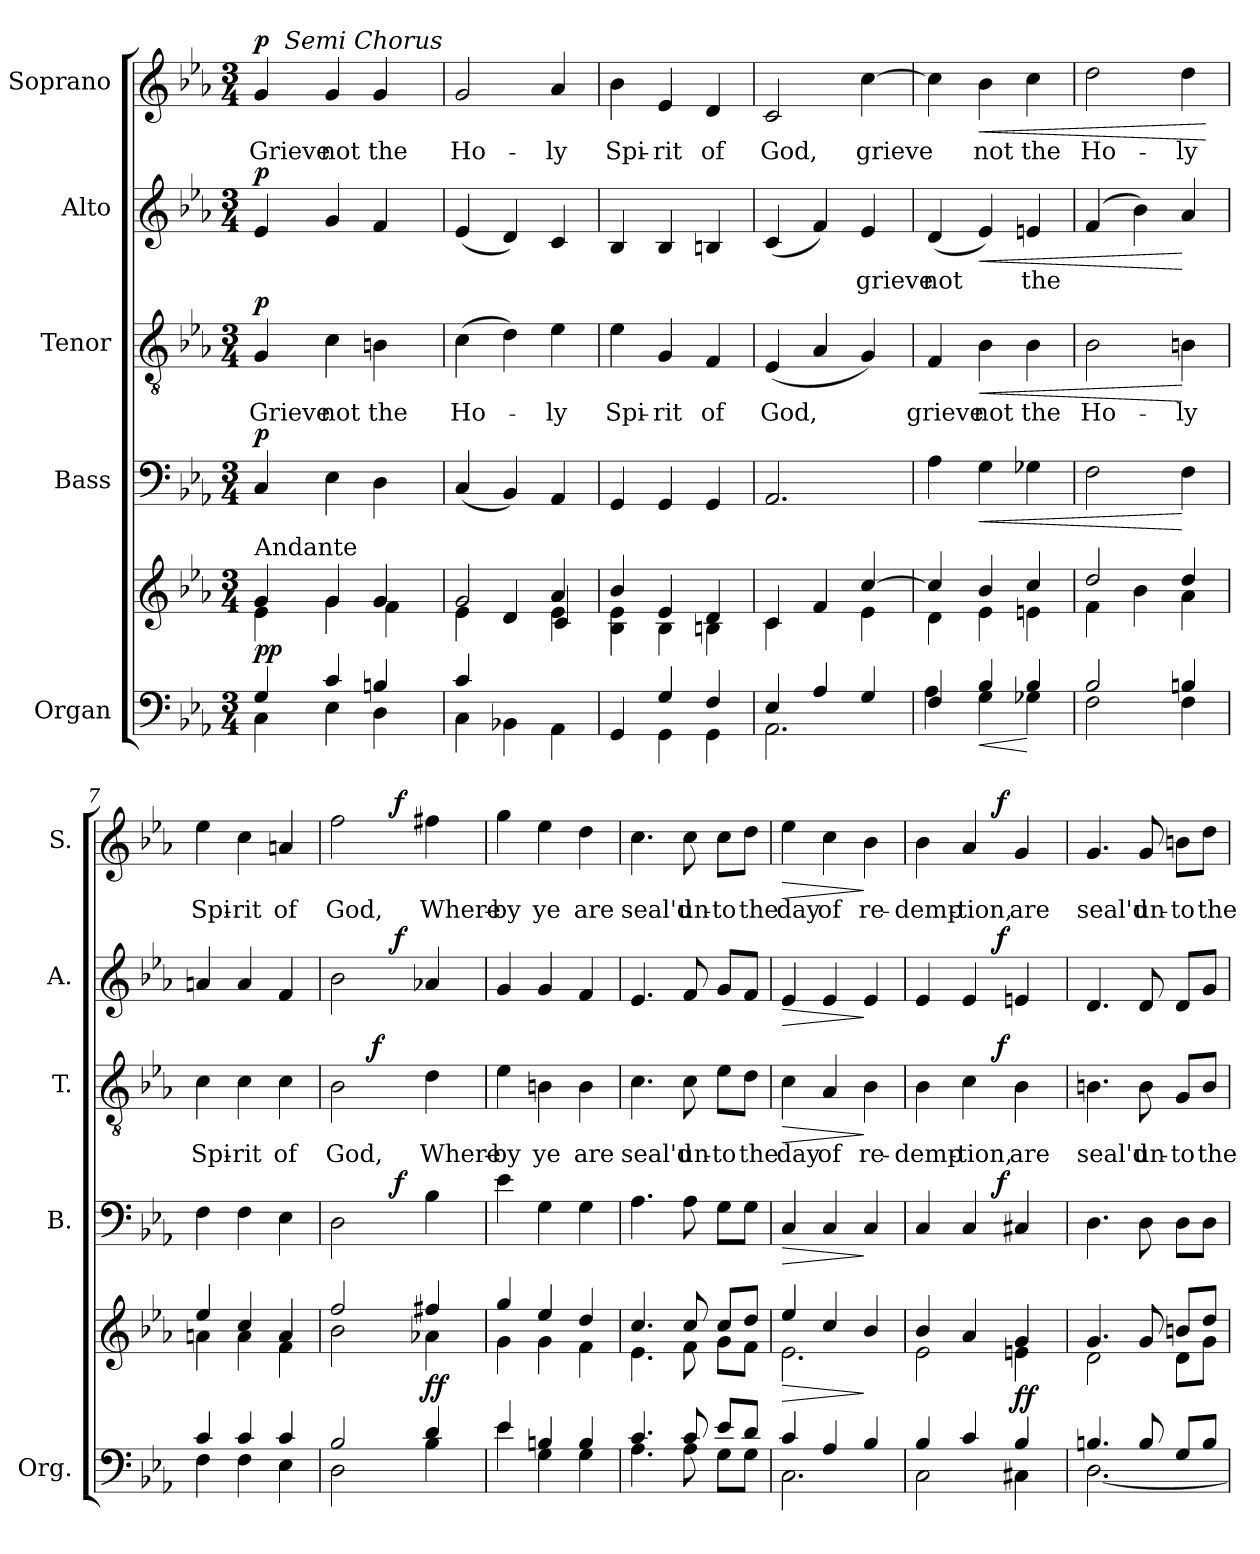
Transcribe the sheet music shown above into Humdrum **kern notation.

**kern	**kern	**dynam	**kern	**dynam	**kern	**text	**dynam	**kern	**text	**dynam	**kern	**text	**dynam
*part5	*part5	*part5	*part4	*part4	*part3	*part3	*part3	*part2	*part2	*part2	*part1	*part1	*part1
*staff6	*staff5	*staff5/6	*staff4	*staff4	*staff3	*staff3	*staff3	*staff2	*staff2	*staff2	*staff1	*staff1	*staff1
*I"Organ	*	*	*I"Bass	*	*I"Tenor	*	*	*I"Alto	*	*	*I"Soprano	*	*
*I'Org.	*	*	*I'B.	*	*I'T.	*	*	*I'A.	*	*	*I'S.	*	*
*clefF4	*clefG2	*	*clefF4	*	*clefGv2	*	*	*clefG2	*	*	*clefG2	*	*
*	*	*	*	*	*ITrd7c12	*	*	*	*	*	*	*	*
*k[b-e-a-]	*k[b-e-a-]	*	*k[b-e-a-]	*	*k[b-e-a-]	*	*	*k[b-e-a-]	*	*	*k[b-e-a-]	*	*
*E-:	*E-:	*	*E-:	*	*E-:	*	*	*E-:	*	*	*E-:	*	*
*M3/4	*M3/4	*	*M3/4	*	*M3/4	*	*	*M3/4	*	*	*M3/4	*	*
*MM80	*MM80	*	*MM80	*	*MM80	*	*	*MM80	*	*	*MM80	*	*
=1	=1	=1	=1	=1	=1	=1	=1	=1	=1	=1	=1	=1	=1
*^	*^	*	*	*	*	*	*	*	*	*	*	*	*
!	!	!	!	!	!	!	!	!	!	!	!	!	!LO:TX:a:t=Andante	!	!
!	!	!LO:TX:a:t=Andante	!	!	!	!	!	!	!	!	!	!	!	!	!
!	!	!	!	!LO:DY:a=2	!	!	!	!LO:LY:b	!	!	!	!	!	!LO:LY:b	!
!	!	!	!	!LO:DY:n=1:b	!	!LO:DY:a	!	!	!LO:DY:a	!	!	!LO:DY:a	!	!	!LO:DY:a
*	*	*	*	*	*	*	*	*	*	*	*	*	*^	*	*
4G/	4C\	4g/	4e-\	p p	4C/	p	4GG/	Grieve	p	4e-/	.	p	4g/	16.ryy	Grieve	p
!	!	!	!	!	!	!	!	!	!	!	!	!	!	!LO:TX:a:i:t=Semi Chorus	!	!
.	.	.	.	.	.	.	.	.	.	.	.	.	.	2ryy	.	.
!	!	!	!	!	!	!	!	!LO:LY:b	!	!	!	!	!	!	!LO:LY:b	!
4c/	4E-\	4g/	4g\	.	4E-\	.	4C\	not	.	4g/	.	.	4g/	.	not	.
!	!	!	!	!	!	!	!	!LO:LY:b	!	!	!	!	!	!	!LO:LY:b	!
4Bn/	4D\	4g/	4f\	.	4D\	.	4BBn\	the	.	4f/	.	.	4g/	.	the	.
.	.	.	.	.	.	.	.	.	.	.	.	.	.	8ryy	.	.
.	.	.	.	.	.	.	.	.	.	.	.	.	.	32ryy	.	.
=2	=2	=2	=2	=2	=2	=2	=2	=2	=2	=2	=2	=2	=2	=2	=2	=2
*	*	*	*^	*	*	*	*	*	*	*	*	*	*	*	*	*
!	!	!	!	!	!	!	!	!	!LO:LY:b	!	!	!	!	!	!	!LO:LY:b	!
*	*	*	*	*	*	*	*	*	*	*	*	*	*	*v	*v	*	*
4c/	4C\	2g/	4e-\	4ryy	.	(<4C/	.	(>4C\	Ho-	.	(<4e-/	.	.	2g/	Ho-	.
2ryy	4BB-X\	.	4d/	4d/	.	4BB-/)	.	4D\)	.	.	4d/)	.	.	.	.	.
!	!	!	!	!	!	!	!	!	!LO:LY:b	!	!	!	!	!	!LO:LY:b	!
.	4AA-\	4a-/	4e-\	4c/	.	4AA-/	.	4E-\	-ly	.	4c/	.	.	4a-/	-ly	.
=3	=3	=3	=3	=3	=3	=3	=3	=3	=3	=3	=3	=3	=3	=3	=3	=3
!	!	!	!	!	!	!	!	!	!LO:LY:b	!	!	!	!	!	!LO:LY:b	!
*	*	*	*v	*v	*	*	*	*	*	*	*	*	*	*	*	*
4ryy	4GG/	4b-/	4B-\ 4e-\	.	4GG/	.	4E-\	Spi-	.	4B-/	.	.	4b-\	Spi-	.
!	!	!	!	!	!	!	!	!LO:LY:b	!	!	!	!	!	!LO:LY:b	!
4G/	4GG\	4e-/	4B-\	.	4GG/	.	4GG/	-rit	.	4B-/	.	.	4e-/	-rit	.
!	!	!	!	!	!	!	!	!LO:LY:b	!	!	!	!	!	!LO:LY:b	!
4F/	4GG\	4d/	4Bn\	.	4GG/	.	4FF/	of	.	4Bn/	.	.	4d/	of	.
=4	=4	=4	=4	=4	=4	=4	=4	=4	=4	=4	=4	=4	=4	=4	=4
!	!	!	!	!	!	!	!	!LO:LY:b	!	!	!	!	!	!LO:LY:b	!
4E-/	2.AA-\	4c/	4c\	.	2.AA-/	.	(<4EE-/	God,	.	(<4c/	.	.	2c/	God,	.
4A-/	.	4ryy	4f/	.	.	.	4AA-/	.	.	4f/)	.	.	.	.	.
!	!	!	!	!	!	!	!	!	!	!	!LO:LY:b	!	!	!LO:LY:b	!
4G/	.	[>4cc/	4e-\	.	.	.	4GG/)	.	.	4e-/	grieve	.	[>4cc\	grieve	.
=5	=5	=5	=5	=5	=5	=5	=5	=5	=5	=5	=5	=5	=5	=5	=5
!	!	!	!	!	!	!	!	!LO:LY:b	!	!	!LO:LY:b	!	!	!	!
4F/	4A-\	4cc/]	4d\	.	4A-\	.	4FF/	grieve	.	(<4d/	not	.	4cc\]	.	.
!	!	!	!	!LO:HP:b=2	!	!	!	!	!	!	!	!	!	!	!
!	!	!	!	!LO:HP:n=1:b	!	!LO:HP:b	!	!LO:LY:b	!LO:HP:b	!	!	!LO:HP:b	!	!LO:LY:b	!LO:HP:b
4B-/	4G\	4b-/	4e-\	< <	4G\	<	4BB-\	not	<	4e-/)	.	<	4b-\	not	<
!	!	!	!	!	!	!	!	!LO:LY:b	!	!	!LO:LY:b	!	!	!LO:LY:b	!
4B-/	4G-X\	4cc/	4en\	[	4G-X\	.	4BB-\	the	.	4en/	the	.	4cc\	the	.
!!LO:PB:g=z
=6	=6	=6	=6	=6	=6	=6	=6	=6	=6	=6	=6	=6	=6	=6	=6
!	!	!	!	!	!	!	!	!LO:LY:b	!	!	!	!	!	!LO:LY:b	!
2B-/	2F\	2dd/	4f\	.	2F\	.	2BB-\	Ho-	.	(<4f/	.	.	2dd\	Ho-	.
.	.	.	4b-\	.	.	.	.	.	.	4b-\)	.	.	.	.	.
!	!	!	!	!	!	!	!	!LO:LY:b	!	!	!	!	!	!LO:LY:b	!
4Bn/	4F\	4dd/	4a-\	.	4F\	[	4BBn\	-ly	[	4a-/	.	[	4dd\	-ly	.
*v	*v	*	*	*	*	*	*	*	*	*	*	*	*	*	*
*	*v	*v	*	*	*	*	*	*	*	*	*	*	*	*
.	.	[	.	.	.	.	.	.	.	.	.	.	[
=7	=7	=7	=7	=7	=7	=7	=7	=7	=7	=7	=7	=7	=7
*^	*^	*	*	*	*	*	*	*	*	*	*	*	*
!	!	!	!	!	!	!	!	!LO:LY:b	!	!	!	!	!	!LO:LY:b	!
4c/	4F\	4ee-/	4an\	.	4F\	.	4C\	Spi-	.	4an/	.	.	4ee-\	Spi-	.
!	!	!	!	!	!	!	!	!LO:LY:b	!	!	!	!	!	!LO:LY:b	!
4c/	4F\	4cc/	4a\	.	4F\	.	4C\	-rit	.	4a/	.	.	4cc\	-rit	.
!	!	!	!	!	!	!	!	!LO:LY:b	!	!	!	!	!	!LO:LY:b	!
4c/	4E-\	4a/	4f\	.	4E-\	.	4C\	of	.	4f/	.	.	4an/	of	.
=8	=8	=8	=8	=8	=8	=8	=8	=8	=8	=8	=8	=8	=8	=8	=8
!	!	!	!	!	!	!	!	!LO:LY:b	!	!	!	!	!	!LO:LY:b	!
*	*	*	*	*	*^	*	*^	*	*	*^	*	*	*^	*	*
2B-/	2D\	2ff/	2b-\	.	2D\	4ryy	.	2BB-\	4ryy	God,	.	2b-\	4ryy	.	.	2ff\	4ryy	God,	.
!	!	!	!	!	!	!	!	!	!	!	!LO:DY:a	!	!	!	!	!	!	!	!
.	.	.	.	.	.	16.ryy	.	.	2ryy	.	f	.	16.ryy	.	.	.	16.ryy	.	.
!	!	!	!	!	!	!	!LO:DY:a	!	!	!	!	!	!	!	!LO:DY:a	!	!	!	!LO:DY:a
.	.	.	.	.	.	4ryy	f	.	.	.	.	.	4ryy	.	f	.	4ryy	.	f
!	!	!	!	!LO:DY:a=2	!	!	!	!	!	!LO:LY:b	!	!	!	!	!	!	!	!LO:LY:b	!
!	!	!	!	!LO:DY:n=1:b	!	!	!	!	!	!	!	!	!	!	!	!	!	!	!
4d/	4B-\	4ff#X/	4a-X\	f f	4B-\	.	.	4D\	.	Where-	.	4a-X/	.	.	.	4ff#X\	.	Where-	.
.	.	.	.	.	.	8ryy	.	.	.	.	.	.	8ryy	.	.	.	8ryy	.	.
.	.	.	.	.	.	32ryy	.	.	.	.	.	.	32ryy	.	.	.	32ryy	.	.
=9	=9	=9	=9	=9	=9	=9	=9	=9	=9	=9	=9	=9	=9	=9	=9	=9	=9	=9	=9
!	!	!	!	!	!	!	!	!	!	!LO:LY:b	!	!	!	!	!	!	!	!LO:LY:b	!
*	*	*	*	*	*v	*v	*	*	*	*	*	*v	*v	*	*	*v	*v	*	*
*	*	*	*	*	*	*	*v	*v	*	*	*	*	*	*	*	*
4e-/	4e-\	4gg/	4g\	.	4e-\	.	4E-\	-by	.	4g/	.	.	4gg\	-by	.
!	!	!	!	!	!	!	!	!LO:LY:b	!	!	!	!	!	!LO:LY:b	!
4Bn/	4G\	4ee-/	4g\	.	4G\	.	4BBn\	ye	.	4g/	.	.	4ee-\	ye	.
!	!	!	!	!	!	!	!	!LO:LY:b	!	!	!	!	!	!LO:LY:b	!
4B/	4G\	4dd/	4f\	.	4G\	.	4BB\	are	.	4f/	.	.	4dd\	are	.
=10	=10	=10	=10	=10	=10	=10	=10	=10	=10	=10	=10	=10	=10	=10	=10
!	!	!	!	!	!	!	!	!LO:LY:b	!	!	!	!	!	!LO:LY:b	!
4.c/	4.A-\	4.cc/	4.e-\	.	4.A-\	.	4.C\	seal'd	.	4.e-/	.	.	4.cc\	seal'd	.
!	!	!	!	!	!	!	!	!LO:LY:b	!	!	!	!	!	!LO:LY:b	!
8c/	8A-\	8cc/	8f\	.	8A-\	.	8C\	un-	.	8f/	.	.	8cc\	un-	.
!	!	!	!	!	!	!	!	!LO:LY:b	!	!	!	!	!	!LO:LY:b	!
8e-/L	8G\L	8cc/L	8g\L	.	8G\L	.	8E-\L	-to	.	8g/L	.	.	8cc\L	-to	.
!	!	!	!	!	!	!	!	!LO:LY:b	!	!	!	!	!	!LO:LY:b	!
8d/J	8G\J	8dd/J	8f\J	.	8G\J	.	8D\J	the	.	8f/J	.	.	8dd\J	the	.
=11	=11	=11	=11	=11	=11	=11	=11	=11	=11	=11	=11	=11	=11	=11	=11
!	!	!	!	!LO:HP:b	!	!LO:HP:b	!	!LO:LY:b	!LO:HP:b	!	!	!LO:HP:b	!	!LO:LY:b	!LO:HP:b
4c/	2.C\	4ee-/	2.e-\	>	4C/	>	4C\	day	>	4e-/	.	>	4ee-\	day	>
!	!	!	!	!	!	!	!	!LO:LY:b	!	!	!	!	!	!LO:LY:b	!
4A-/	.	4cc/	.	.	4C/	.	4AA-/	of	.	4e-/	.	.	4cc\	of	.
!	!	!	!	!	!	!	!	!LO:LY:b	!	!	!	!	!	!LO:LY:b	!
4B-/	.	4b-/	.	]	4C/	]	4BB-\	re-	]	4e-/	.	]	4b-\	re-	]
!!LO:LB:g=z
=12	=12	=12	=12	=12	=12	=12	=12	=12	=12	=12	=12	=12	=12	=12	=12
!	!	!	!	!	!	!	!	!LO:LY:b	!	!	!	!	!	!LO:LY:b	!
*	*	*	*	*	*^	*	*^	*	*	*^	*	*	*^	*	*
4B-/	2C\	4b-/	2e-\	.	4C/	4..ryy	.	4BB-\	4..ryy	-demp-	.	4e-/	4..ryy	.	.	4b-\	4..ryy	-demp-	.
!	!	!	!	!	!	!	!	!	!	!LO:LY:b	!	!	!	!	!	!	!	!LO:LY:b	!
4c/	.	4a-/	.	.	4C/	.	.	4C\	.	-tion,	.	4e-/	.	.	.	4a-/	.	-tion,	.
!	!	!	!	!	!	!	!LO:DY:a	!	!	!	!LO:DY:a	!	!	!	!LO:DY:a	!	!	!	!LO:DY:a
.	.	.	.	.	.	4ryy	f	.	4ryy	.	f	.	4ryy	.	f	.	4ryy	.	f
!	!	!	!	!LO:DY:a=2	!	!	!	!	!	!LO:LY:b	!	!	!	!	!	!	!	!LO:LY:b	!
!	!	!	!	!LO:DY:n=1:b	!	!	!	!	!	!	!	!	!	!	!	!	!	!	!
4B-/	4C#X\	4g/	4en\	f f	4C#X/	.	.	4BB-\	.	are	.	4en/	.	.	.	4g/	.	are	.
.	.	.	.	.	.	16ryy	.	.	16ryy	.	.	.	16ryy	.	.	.	16ryy	.	.
=13	=13	=13	=13	=13	=13	=13	=13	=13	=13	=13	=13	=13	=13	=13	=13	=13	=13	=13	=13
!	!	!	!	!	!	!	!	!	!	!LO:LY:b	!	!	!	!	!	!	!	!LO:LY:b	!
*	*	*	*	*	*v	*v	*	*	*	*	*	*v	*v	*	*	*v	*v	*	*
*	*	*	*	*	*	*	*v	*v	*	*	*	*	*	*	*	*
4.Bn/	[<2.D\	4.g/	2d\	.	4.D\	.	4.BBn\	seal'd	.	4.d/	.	.	4.g/	seal'd	.
!	!	!	!	!	!	!	!	!LO:LY:b	!	!	!	!	!	!LO:LY:b	!
8B/	.	8g/	.	.	8D\	.	8BB\	un-	.	8d/	.	.	8g/	un-	.
!	!	!	!	!	!	!	!	!LO:LY:b	!	!	!	!	!	!LO:LY:b	!
8G/L	.	8bn/L	8d\L	.	8D\L	.	8GG/L	-to	.	8d/L	.	.	8bn\L	-to	.
!	!	!	!	!	!	!	!	!LO:LY:b	!	!	!	!	!	!LO:LY:b	!
8B/J	.	8dd/J	8g\J	.	8D\J	.	8BB/J	the	.	8g/J	.	.	8dd\J	the	.
*v	*v	*	*	*	*	*	*	*	*	*	*	*	*	*	*
*	*v	*v	*	*	*	*	*	*	*	*	*	*	*	*
=	=	=	=	=	=	=	=	=	=	=	=	=	=
*-	*-	*-	*-	*-	*-	*-	*-	*-	*-	*-	*-	*-	*-
